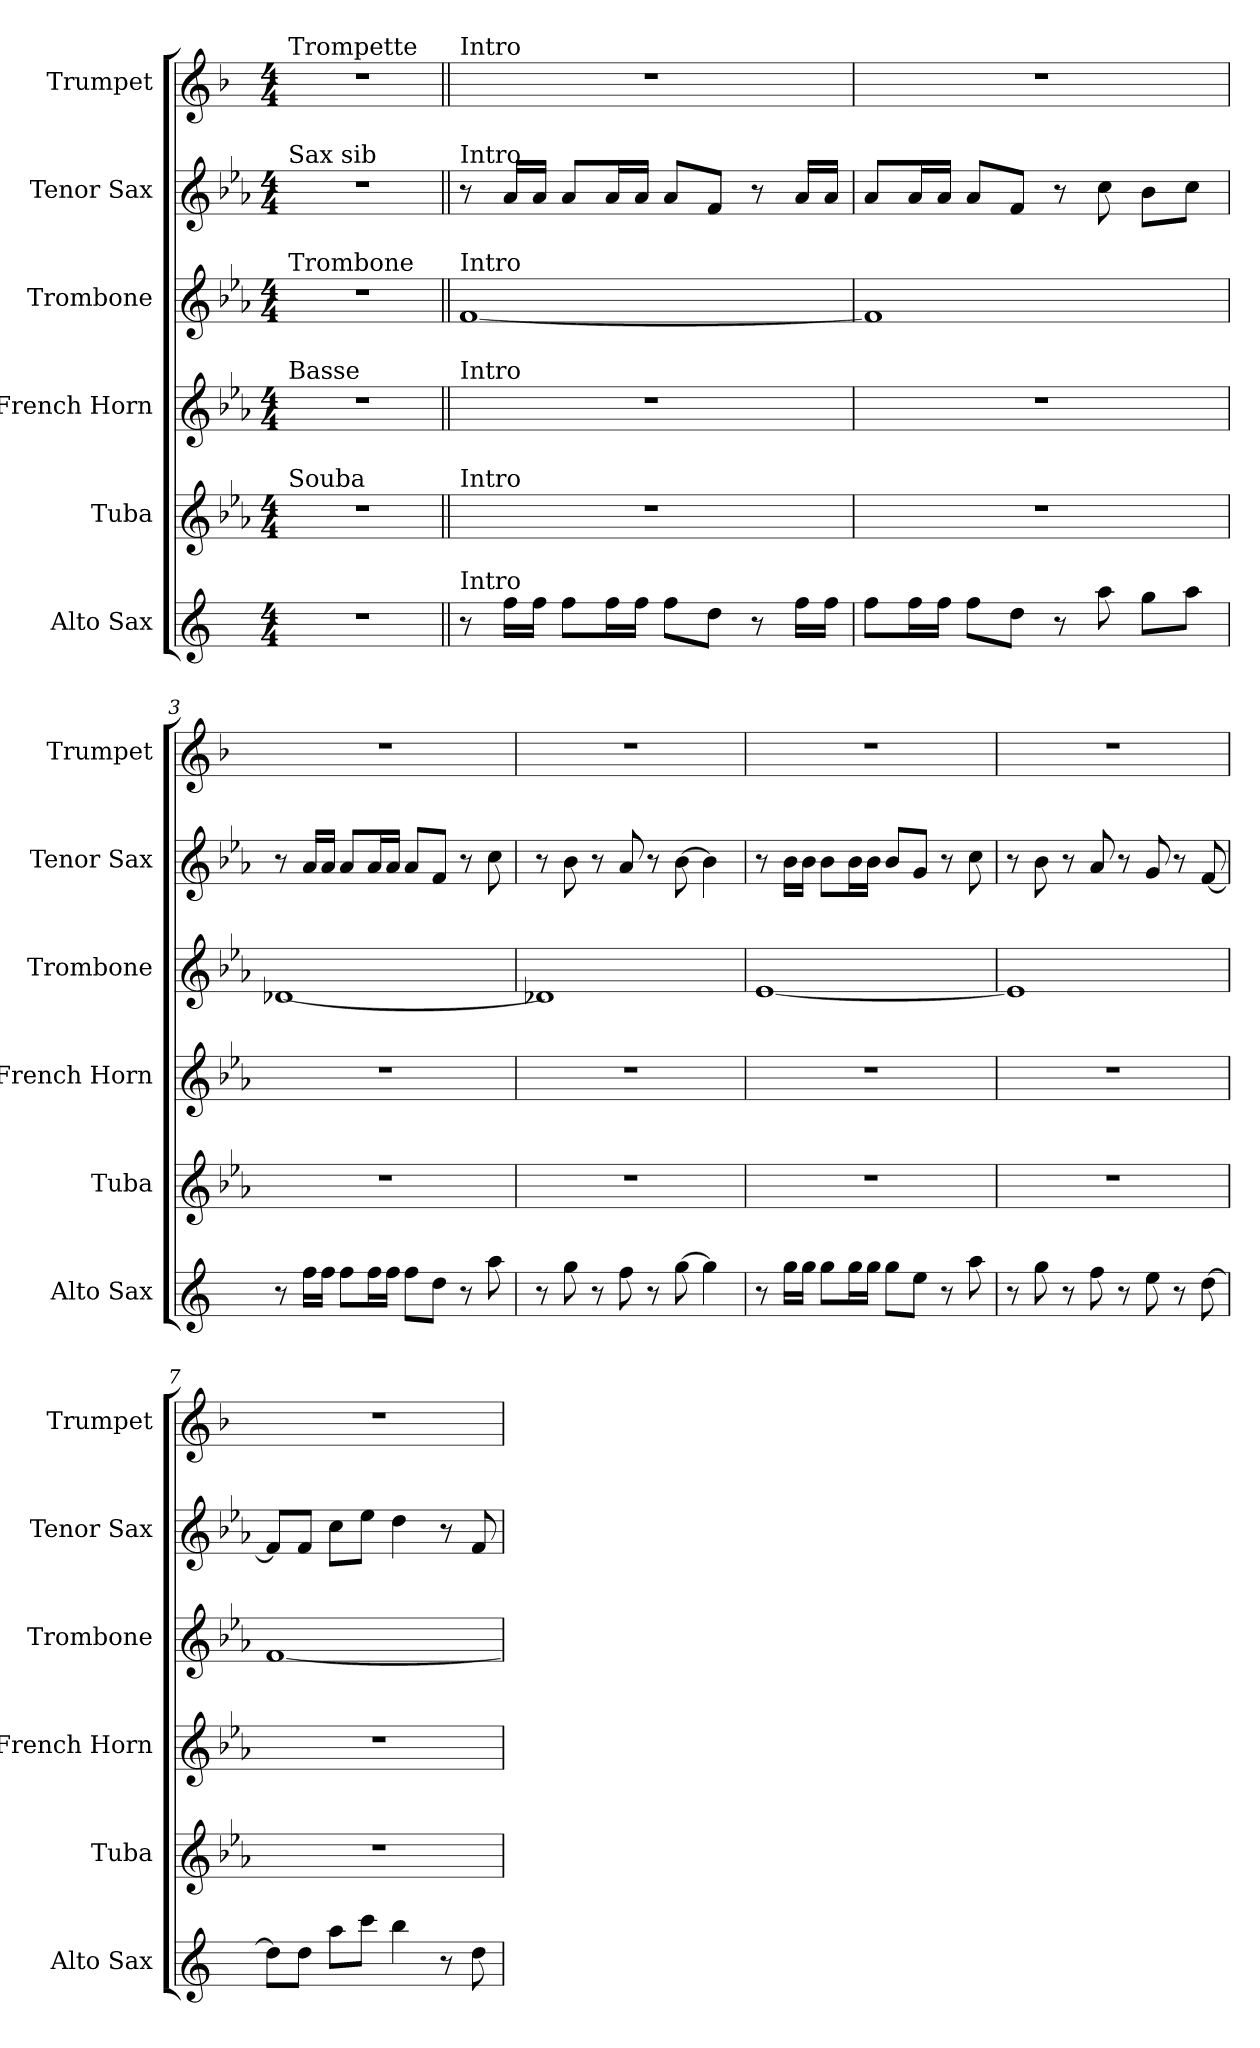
**kern	**kern	**kern	**kern	**kern	**kern
*part6	*part5	*part4	*part3	*part2	*part1
*staff6	*staff5	*staff4	*staff3	*staff2	*staff1
*I"Alto Sax	*I"Tuba	*I"French Horn	*I"Trombone	*I"Tenor Sax	*I"Trumpet
*I'Alto Sax	*I'Tuba	*I'French Horn	*I'Trombone	*I'Tenor Sax	*I'Trumpet
*clefG2	*clefG2	*clefG2	*clefG2	*clefG2	*clefG2
*ITrd5c9	*ITrd15c26	*ITrd8c14	*ITrd8c14	*ITrd8c14	*ITrd1c2
*k[b-e-a-]	*k[b-e-a-]	*k[b-e-a-]	*k[b-e-a-]	*k[b-e-a-]	*k[b-e-a-]
*M4/4	*M4/4	*M4/4	*M4/4	*M4/4	*M4/4
=	=	=	=	=	=
!	!	!	!	!	!LO:TX:a:t=Trompette
!	!	!	!	!LO:TX:a:t=Sax sib	!
!	!	!	!LO:TX:a:t=Trombone	!	!
!	!	!LO:TX:a:t=Basse	!	!	!
!	!LO:TX:a:t=Souba	!	!	!	!
1r	1r	1r	1r	1r	1r
=1||	=1||	=1||	=1||	=1||	=1||
!	!	!	!	!	!LO:TX:a:t=Intro
!	!	!	!	!LO:TX:a:t=Intro	!
!	!	!	!LO:TX:a:t=Intro	!	!
!	!	!LO:TX:a:t=Intro	!	!	!
!	!LO:TX:a:t=Intro	!	!	!	!
!LO:TX:a:t=Intro	!	!	!	!	!
8r	1r	1r	[1F	8r	1r
16a-LL	.	.	.	16A-LL	.
16a-JJ	.	.	.	16A-JJ	.
8a-L	.	.	.	8A-L	.
16a-L	.	.	.	16A-L	.
16a-JJ	.	.	.	16A-JJ	.
8a-L	.	.	.	8A-L	.
8fJ	.	.	.	8FJ	.
8r	.	.	.	8r	.
16a-LL	.	.	.	16A-LL	.
16a-JJ	.	.	.	16A-JJ	.
=2	=2	=2	=2	=2	=2
8a-L	1r	1r	1F]	8A-L	1r
16a-L	.	.	.	16A-L	.
16a-JJ	.	.	.	16A-JJ	.
8a-L	.	.	.	8A-L	.
8fJ	.	.	.	8FJ	.
8r	.	.	.	8r	.
8cc	.	.	.	8c	.
8b-L	.	.	.	8B-L	.
8ccJ	.	.	.	8cJ	.
=3	=3	=3	=3	=3	=3
8r	1r	1r	[1D-X	8r	1r
16a-LL	.	.	.	16A-LL	.
16a-JJ	.	.	.	16A-JJ	.
8a-L	.	.	.	8A-L	.
16a-L	.	.	.	16A-L	.
16a-JJ	.	.	.	16A-JJ	.
8a-L	.	.	.	8A-L	.
8fJ	.	.	.	8FJ	.
8r	.	.	.	8r	.
8cc	.	.	.	8c	.
=4	=4	=4	=4	=4	=4
8r	1r	1r	1D-X]	8r	1r
8b-	.	.	.	8B-	.
8r	.	.	.	8r	.
8a-	.	.	.	8A-	.
8r	.	.	.	8r	.
[8b-	.	.	.	[8B-	.
4b-]	.	.	.	4B-]	.
=5	=5	=5	=5	=5	=5
8r	1r	1r	[1E-	8r	1r
16b-LL	.	.	.	16B-LL	.
16b-JJ	.	.	.	16B-JJ	.
8b-L	.	.	.	8B-L	.
16b-L	.	.	.	16B-L	.
16b-JJ	.	.	.	16B-JJ	.
8b-L	.	.	.	8B-L	.
8gJ	.	.	.	8GJ	.
8r	.	.	.	8r	.
8cc	.	.	.	8c	.
=6	=6	=6	=6	=6	=6
8r	1r	1r	1E-]	8r	1r
8b-	.	.	.	8B-	.
8r	.	.	.	8r	.
8a-	.	.	.	8A-	.
8r	.	.	.	8r	.
8g	.	.	.	8G	.
8r	.	.	.	8r	.
[8f	.	.	.	[8F	.
=7	=7	=7	=7	=7	=7
8fL]	1r	1r	[1F	8FL]	1r
8fJ	.	.	.	8FJ	.
8ccL	.	.	.	8cL	.
8ee-J	.	.	.	8e-J	.
4dd	.	.	.	4d	.
8r	.	.	.	8r	.
8f	.	.	.	8F	.
=	=	=	=	=	=
*-	*-	*-	*-	*-	*-
